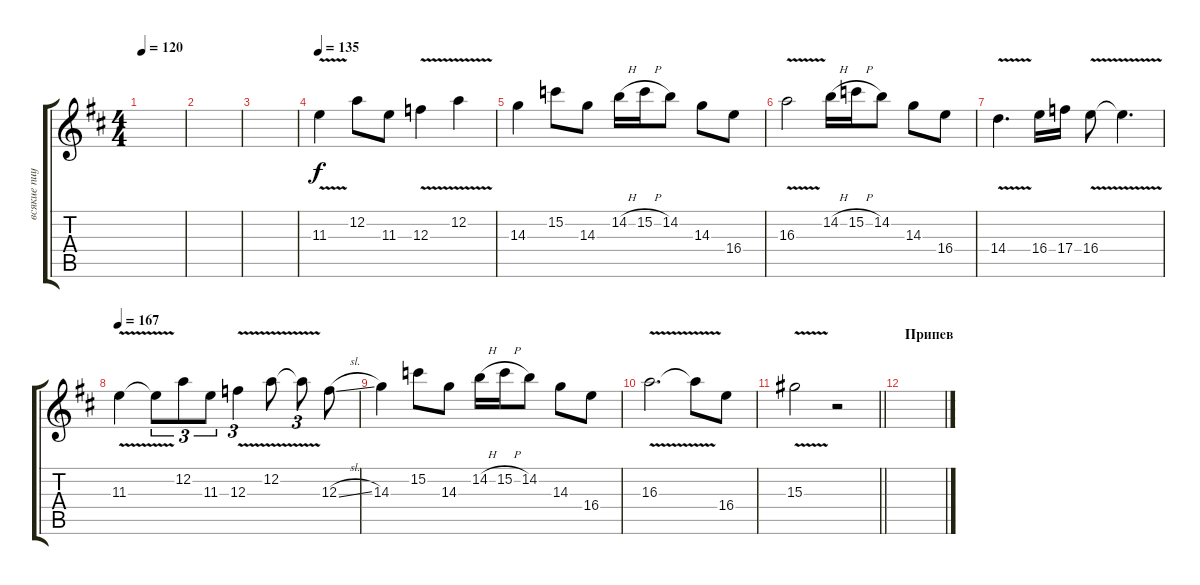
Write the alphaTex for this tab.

\track ("всякие пиу пиу " "всякие пиу") {instrument distortionguitar}
\staff {score tabs}
\tuning (D4 A3 F3 C3 G2 D2) {hide}
\ts (4 4)
\tempo 120
\clef g2
\ks bminor
|
|
|
\tempo 135
11.3{v}.4 12.2.8 11.3.8 12.3{v}.4 12.2{v}.4 |
14.3.4 15.2.8 14.3.8 14.2{h}.16 15.2{h}.16 14.2.8 14.3.8 16.4.8 |
16.3{v}.2 14.2{h}.16 15.2{h}.16 14.2.8 14.3.8 16.4.8 |
14.4{v}.4{d} 16.4.16 17.4.16 16.4{v}.8 16.4{t}.4{d} |
\tempo 167
11.3{v}.4 11.3{t}.8{tu (3 2)} 12.2.8{tu (3 2)} 11.3.8{tu (3 2)} 12.3{v}.4{tu (3 2)} 12.2{v}.8 12.2{t}.8{tu (3 2)} 12.3{sl}.8 |
14.3.4 15.2.8 14.3.8 14.2{h}.16 15.2{h}.16 14.2.8 14.3.8 16.4.8 |
16.3{v}.2{d} 16.3{t}.8 16.4.8 |
\barLineRight lightlight
15.3{v}.2 r.2 |
\section ("" "Припев")
